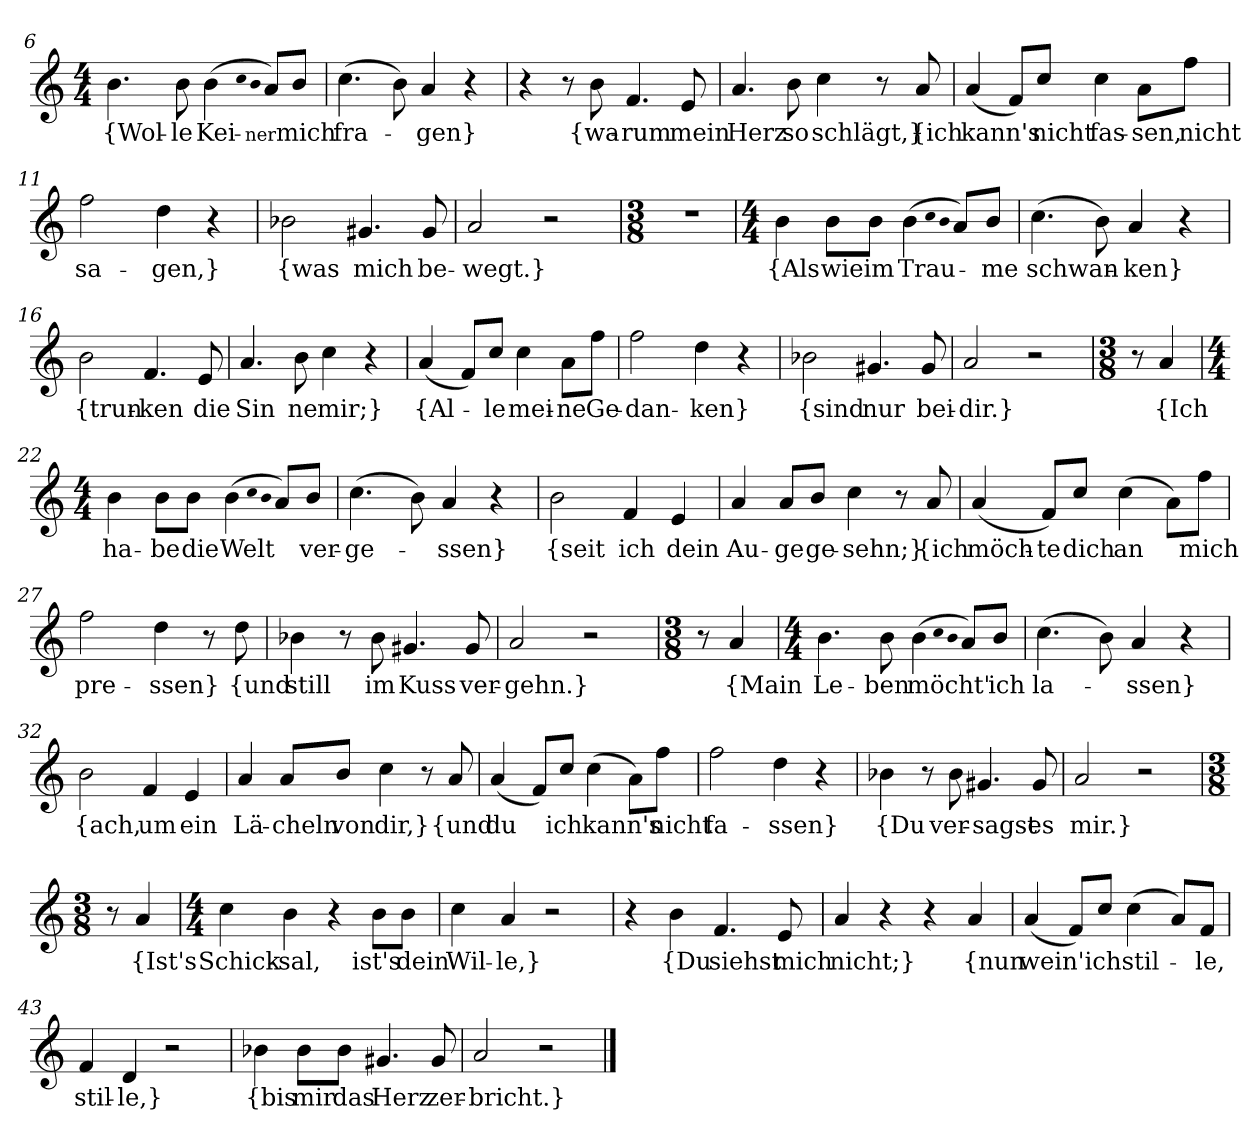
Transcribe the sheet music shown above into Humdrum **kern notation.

**kern	**text
*part1	*part1
*staff1	*staff1
*clefG2	*
*k[]	*
*M4/4	*
=6	=6
4.b	{Wol-
8b	-le
(4b	Kei-
qcc	.
qb	-ner
8a/L)	.
8b/J	mich
=7	=7
(4.cc	fra-
8b)	.
4a	-gen}
4r	.
=8	=8
4r	.
8r	.
8b	{wa-
4.f	-rum
8e	mein
=9	=9
4.a	Herz
8b	so
4cc	schlägt,}
8r	.
8a	{ich
=10	=10
(4a	kann's
8f/L)	.
8cc/J	nicht
4cc	fas-
8a\L	-sen,
8ff\J	nicht
=11	=11
2ff	sa-
4dd	-gen,}
4r	.
=12	=12
2b-X	{was
4.g#X	mich
8g#	be-
=13	=13
2a	-wegt.}
2r	.
=	=
*M3/8	*
4.r	.
=14	=14
*M4/4	*
4b	{Als
8b\L	wie
8b\J	im
(4b	Trau-
qcc	.
qb	.
8a/L)	.
8b/J	-me
=15	=15
(4.cc	schwan-
8b)	.
4a	-ken}
4r	.
=16	=16
2b	{trun-
4.f	-ken
8e	die
=17	=17
4.a	Sin
8b	-ne
4cc	mir;}
4r	.
=18	=18
(4a	{Al-
8f/L)	.
8cc/J	-le
4cc	mei-
8a\L	-ne
8ff\J	Ge-
=19	=19
2ff	-dan-
4dd	-ken}
4r	.
=20	=20
2b-X	{sind
4.g#X	nur
8g#	bei-
=21	=21
2a	-dir.}
2r	.
=	=
*M3/8	*
8r	.
4a	{Ich
=22	=22
*M4/4	*
4b	ha-
8b\L	-be
8b\J	die
(4b	Welt
qcc	.
qb	.
8a/L)	.
8b/J	ver-
=23	=23
(4.cc	-ge-
8b)	.
4a	-ssen}
4r	.
=24	=24
2b	{seit
4f	ich
4e	dein
=25	=25
4a	Au-
8a/L	-ge
8b/J	ge-
4cc	-sehn;}
8r	.
8a	{ich
=26	=26
(4a	möch-
8f/L)	-te
8cc/J	dich
(4cc	an
8a\L)	.
8ff\J	mich
=27	=27
2ff	pre-
4dd	-ssen}
8r	.
8dd	{und
=28	=28
4b-X	still
8r	.
8b-	im
4.g#X	Kuss
8g#	ver-
=29	=29
2a	-gehn.}
2r	.
=	=
*M3/8	*
8r	.
4a	{Main
=30	=30
*M4/4	*
4.b	Le-
8b	-ben
(4b	möcht'
qcc	.
qb	.
8a/L)	.
8b/J	ich
=31	=31
(4.cc	la-
8b)	.
4a	-ssen}
4r	.
=32	=32
2b	{ach,
4f	um
4e	ein
=33	=33
4a	Lä-
8a/L	-cheln
8b/J	von
4cc	dir,}
8r	.
8a	{und
=34	=34
(4a	du
8f/L)	.
8cc/J	ich
(4cc	kann's
8a\L)	.
8ff\J	nicht
=35	=35
2ff	fa-
4dd	-ssen}
4r	.
=36	=36
4b-X	{Du
8r	.
8b-	ver-
4.g#X	-sagst
8g#	es
=37	=37
2a	mir.}
2r	.
=	=
*M3/8	*
8r	.
4a	{Ist's
=38	=38
*M4/4	*
4cc	Schick-
4b	-sal,
4r	.
8b\L	ist's
8b\J	dein
=39	=39
4cc	Wil-
4a	-le,}
2r	.
=40	=40
4r	.
4b	{Du
4.f	siehst
8e	mich
=41	=41
4a	nicht;}
4r	.
4r	.
4a	{nun
=42	=42
(4a	wein'
8f/L)	.
8cc/J	ich
(4cc	stil-
8a/L)	.
8f/J	-le,
=43	=43
4f	stil-
4d	-le,}
2r	.
=44	=44
4b-X	{bis
8b-\L	mir
8b-\J	das
4.g#X	Herz
8g#	zer-
=45	=45
2a	-bricht.}
2r	.
==	==
*-	*-
